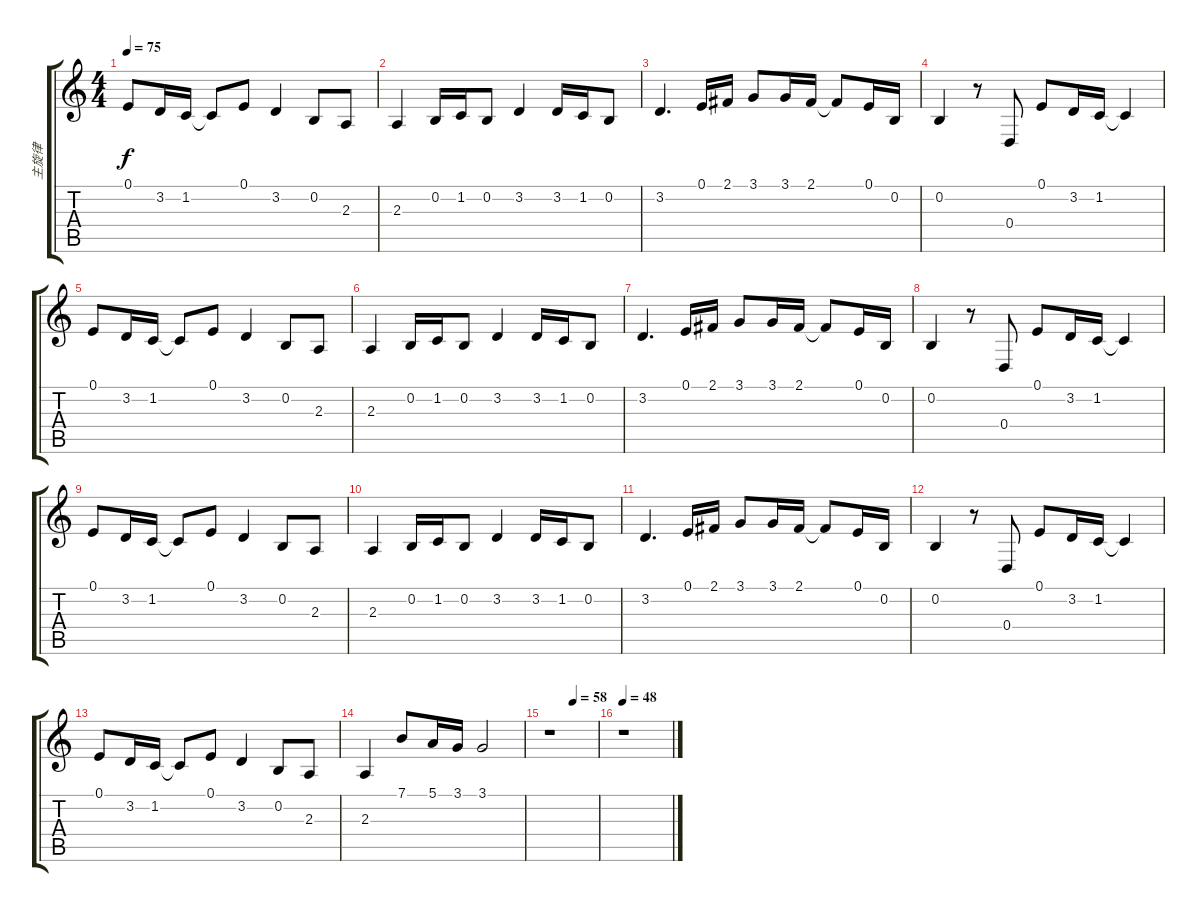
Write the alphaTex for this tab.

\track ("主旋律" "主旋律") {instrument choiraahs}
\staff {score tabs}
\tuning (E4 B3 G3 D3 A2 E2) {hide}
\ts (4 4)
\tempo 75
\clef g2
\ks c
0.1.8{dy f} 3.2.16 1.2.16 1.2{t}.8 0.1.8 3.2.4 0.2.8 2.3.8 |
2.3.4 0.2.16 1.2.16 0.2.8 3.2.4 3.2.16 1.2.16 0.2.8 |
3.2.4{d} 0.1.16 2.1.16 3.1.8 3.1.16 2.1.16 2.1{t}.8 0.1.16 0.2.16 |
0.2.4 r.8 0.4.8 0.1.8 3.2.16 1.2.16 1.2{t}.4 |
0.1.8 3.2.16 1.2.16 1.2{t}.8 0.1.8 3.2.4 0.2.8 2.3.8 |
2.3.4 0.2.16 1.2.16 0.2.8 3.2.4 3.2.16 1.2.16 0.2.8 |
3.2.4{d} 0.1.16 2.1.16 3.1.8 3.1.16 2.1.16 2.1{t}.8 0.1.16 0.2.16 |
0.2.4 r.8 0.4.8 0.1.8 3.2.16 1.2.16 1.2{t}.4 |
0.1.8 3.2.16 1.2.16 1.2{t}.8 0.1.8 3.2.4 0.2.8 2.3.8 |
2.3.4 0.2.16 1.2.16 0.2.8 3.2.4 3.2.16 1.2.16 0.2.8 |
3.2.4{d} 0.1.16 2.1.16 3.1.8 3.1.16 2.1.16 2.1{t}.8 0.1.16 0.2.16 |
0.2.4 r.8 0.4.8 0.1.8 3.2.16 1.2.16 1.2{t}.4 |
0.1.8 3.2.16 1.2.16 1.2{t}.8 0.1.8 3.2.4 0.2.8 2.3.8 |
2.3.4 7.1.8 5.1.16 3.1.16 3.1.2 |
\tempo (58 0.5)
r.1 |
\tempo 48
r.1
